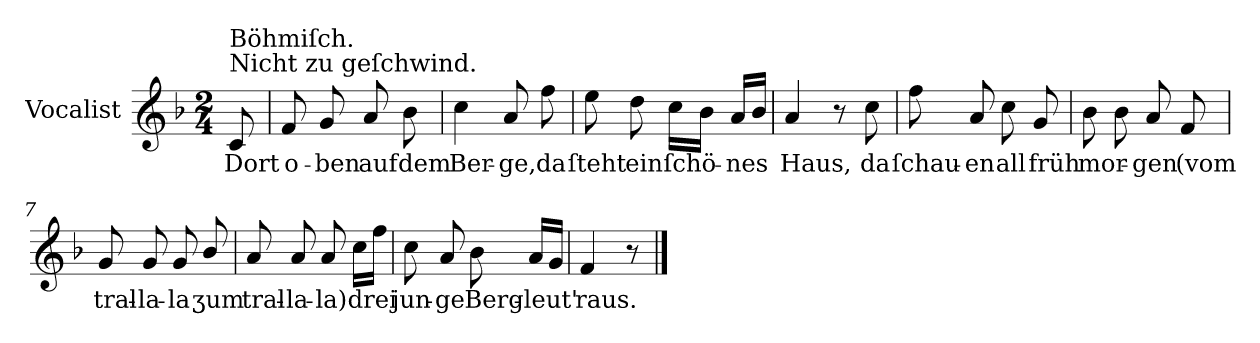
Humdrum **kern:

**kern	**text
*part1	*part1
*staff1	*staff1
*I"Vocalist	*
*k[b-]	*
*F:	*
*M2/4	*
=	=
!LO:TX:a:t=Nicht zu geſchwind.	!
!LO:TX:a:t=Böhmiſch.	!
8c	Dort
=1	=1
8f	o-
8g	-ben
8a	auf
8b-	dem
=2	=2
4cc	Ber-
8a	-ge,
8ff	da
=3	=3
8ee	ſteht
8dd	ein
16ccLL	ſchö-
16b-JJ	.
16aLL	-nes
16b-JJ	.
=4	=4
4a	Haus,
8r	.
8cc	da
=5	=5
8ff	ſchau-
8a	-en
8cc	all
8g	früh
=6	=6
8b-	mor-
8b-	.
8a	-gen
8f	(vom
=7	=7
8g	tral-
8g	-la-
8g	-la
8b-/	ʒum
=8	=8
8a	tral-
8a	-la-
8a	-la)
16ccLL	drei
16ffJJ	.
=9	=9
8cc	jun-
8a	-ge
8b-	Berg-
16aLL	-leut'
16gJJ	.
=10	=10
4f	raus.
8r	.
==	==
*-	*-
